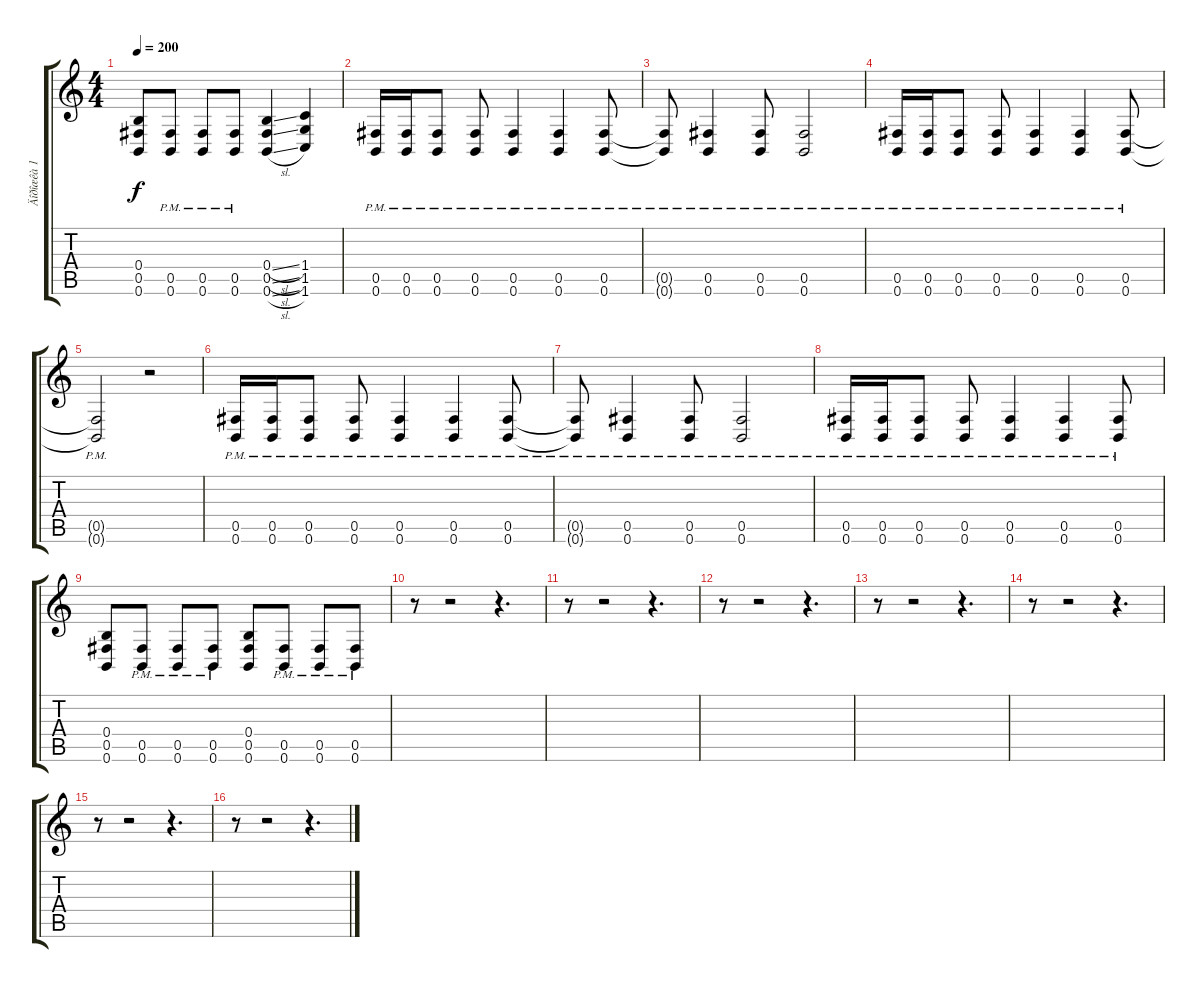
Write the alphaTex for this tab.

\track ("Äîðîæêà 1" "Äîðîæêà 1") {instrument distortionguitar}
\staff {score tabs}
\tuning (Db4 Ab3 E3 B2 Gb2 B1) {hide}
\ts (4 4)
\tempo 200
\clef g2
\ks c
(0.4 0.5 0.6).8{dy f} (0.5{pm} 0.6{pm}).8 (0.5{pm} 0.6{pm}).8 (0.5{pm} 0.6{pm}).8 (0.4{sl} 0.5{sl} 0.6{sl}).4 (1.4 1.5 1.6).4 |
(0.5{pm} 0.6{pm}).16{volume 16} (0.5{pm} 0.6{pm}).16 (0.5{pm} 0.6{pm}).8 (0.5{pm} 0.6{pm}).8 (0.5{pm} 0.6{pm}).4 (0.5{pm} 0.6{pm}).4 (0.5{pm} 0.6{pm}).8 |
(0.5{pm t} 0.6{pm t}).8 (0.5{pm} 0.6{pm}).4 (0.5{pm} 0.6{pm}).8 (0.5{pm} 0.6{pm}).2 |
(0.5{pm} 0.6{pm}).16 (0.5{pm} 0.6{pm}).16 (0.5{pm} 0.6{pm}).8 (0.5{pm} 0.6{pm}).8 (0.5{pm} 0.6{pm}).4 (0.5{pm} 0.6{pm}).4 (0.5{pm} 0.6{pm}).8 |
(0.5{pm t} 0.6{pm t}).2 r.2 |
(0.5{pm} 0.6{pm}).16{volume 16} (0.5{pm} 0.6{pm}).16 (0.5{pm} 0.6{pm}).8 (0.5{pm} 0.6{pm}).8 (0.5{pm} 0.6{pm}).4 (0.5{pm} 0.6{pm}).4 (0.5{pm} 0.6{pm}).8 |
(0.5{pm t} 0.6{pm t}).8 (0.5{pm} 0.6{pm}).4 (0.5{pm} 0.6{pm}).8 (0.5{pm} 0.6{pm}).2 |
(0.5{pm} 0.6{pm}).16 (0.5{pm} 0.6{pm}).16 (0.5{pm} 0.6{pm}).8 (0.5{pm} 0.6{pm}).8 (0.5{pm} 0.6{pm}).4 (0.5{pm} 0.6{pm}).4 (0.5{pm} 0.6{pm}).8 |
(0.4 0.5 0.6).8 (0.5{pm} 0.6{pm}).8 (0.5{pm} 0.6{pm}).8 (0.5{pm} 0.6{pm}).8 (0.4 0.5 0.6).8 (0.5{pm} 0.6{pm}).8 (0.5{pm} 0.6{pm}).8 (0.5{pm} 0.6{pm}).8 |
r.8 r.2 r.4{d} |
r.8 r.2 r.4{d} |
r.8 r.2 r.4{d} |
r.8 r.2 r.4{d} |
r.8 r.2 r.4{d} |
r.8 r.2 r.4{d} |
r.8 r.2 r.4{d}
